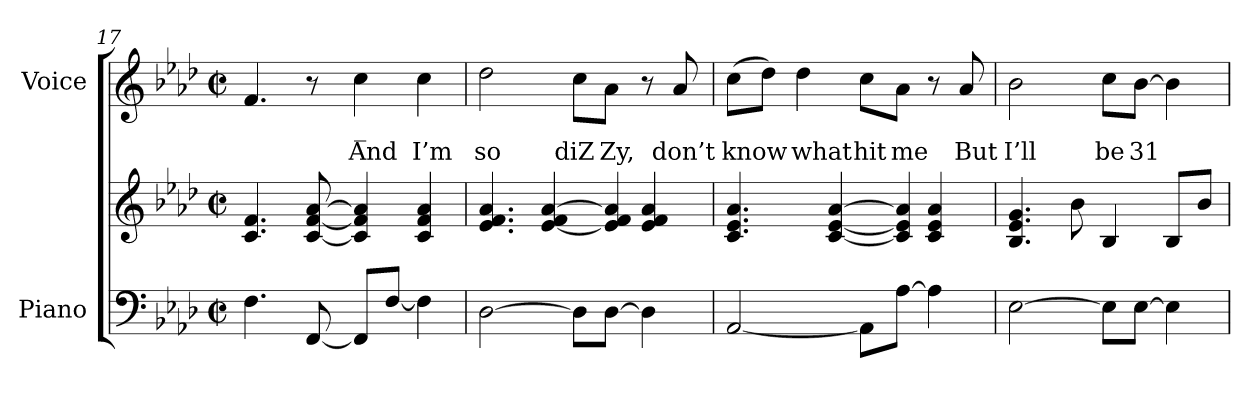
**kern	**kern	**kern	**text
*part2	*part2	*part1	*part1
*staff3	*staff2	*staff1	*staff1
*I"Piano	*	*I"Voice	*
*I'Pno	*	*I'V	*
!!LO:LB:g=z
*clefF4	*clefG2	*clefG2	*
*k[b-e-a-d-]	*k[b-e-a-d-]	*k[b-e-a-d-]	*
*M2/2	*M2/2	*M2/2	*
*met(c|)	*met(c|)	*met(c|)	*
=17	=17	=17	=17
4.F\	4.c/ 4.f/	4.f/	.
[<8FF/	[<8c/ [<8f/ [>8a-/	8r	.
!	!	!LO:TX:b:t=_	!
!	!	!	!LO:LY:b
8FF/L]	4c/] 4f/] 4a-/]	4cc\	And
[>8F/J	.	.	.
!	!	!	!LO:LY:b
4F\]	4c/ 4f/ 4a-/	4cc\	I’m
=18	=18	=18	=18
*	*^	*	*
!	!	!	!	!LO:LY:b
[>2D-\	4.e-/ 4.f/ 4.a-/	2.ryy	2dd-\	so
.	[<4e-/ 4f/ [>4a-/	.	.	.
!	!	!	!	!LO:LY:b
8D-\L]	.	.	8cc\L	diZ
!	!	!	!	!LO:LY:b
[>8D-\J	4e-/] 4f/ 4a-/]	.	8a-\J	Zy,
4D-\]	.	4e-/ 4f/ 4a-/	8r	.
!	!	!	!	!LO:LY:b
.	8ryy	.	8a-/	don’t
=19	=19	=19	=19	=19
!	!	!	!	!LO:LY:b
[>2AA-/	4.c/ 4.e-/ 4.a-/	2.ryy	(>8cc\L	know
.	.	.	8dd-\J)	.
!	!	!	!	!LO:LY:b
.	.	.	4dd-\	what
.	[<4c/ [<4e-/ [>4a-/	.	.	.
!	!	!	!	!LO:LY:b
8AA-\L]	.	.	8cc\L	hit
!	!	!	!	!LO:LY:b
[>8A-\J	4c/] 4e-/] 4a-/]	.	8a-\J	me
4A-\]	.	4c/ 4e-/ 4a-/	8r	.
!	!	!	!	!LO:LY:b
.	8ryy	.	8a-/	But
*	*v	*v	*	*
=20	=20	=20	=20
!	!	!	!LO:LY:b
[>2E-\	4.B-/ 4.e-/ 4.g/	2b-\	I’ll
.	8b-\	.	.
!	!	!	!LO:LY:b
8E-\L]	4B-/	8cc\L	be
!	!	!	!LO:LY:b
[>8E-\J	.	[>8b-\J	31
4E-\]	8B-/L	4b-\]	.
.	8b-/J	.	.
=	=	=	=
*-	*-	*-	*-
